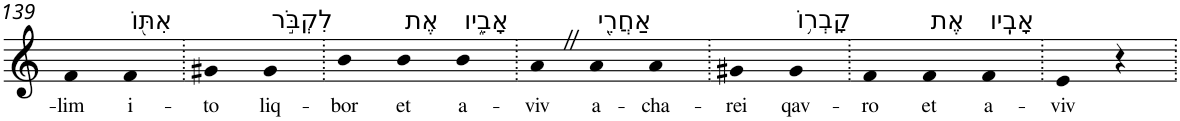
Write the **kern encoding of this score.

**kern	**text
*part1	*part1
*staff1	*staff1
*I"Piano	*
*I'Pno	*
!!LO:PB:g=z
*clefG2	*
*k[]	*
=139	=139
!	!LO:LY:b
4f	-lim
!LO:TX:a:t=אִתּ֖וֹ	!
!	!LO:LY:b
4f	i-
=140.	=140.
!	!LO:LY:b
4g#X	-to
!LO:TX:a:t=לִקְבֹּ֣ר	!
!	!LO:LY:b
4g#	liq-
=141.	=141.
!	!LO:LY:b
4b	-bor
!LO:TX:a:t=אֶת	!
!	!LO:LY:b
4b	et
!LO:TX:a:t=אָבִ֑יו	!
!	!LO:LY:b
4b	a-
=142.	=142.
!	!LO:LY:b
4aZ	-viv
!LO:TX:a:t=אַחֲרֵ֖י	!
!	!LO:LY:b
4a	a-
!	!LO:LY:b
4a	-cha-
=143.	=143.
!	!LO:LY:b
4g#X	-rei
!LO:TX:a:t=קָבְר֥וֹ	!
!	!LO:LY:b
4g#	qav-
=144.	=144.
!	!LO:LY:b
4f	-ro
!LO:TX:a:t=אֶת	!
!	!LO:LY:b
4f	et
!LO:TX:a:t=אָבִֽיו	!
!	!LO:LY:b
4f	a-
=145.	=145.
!	!LO:LY:b
4e	-viv
4r	.
=.	=.
*-	*-
